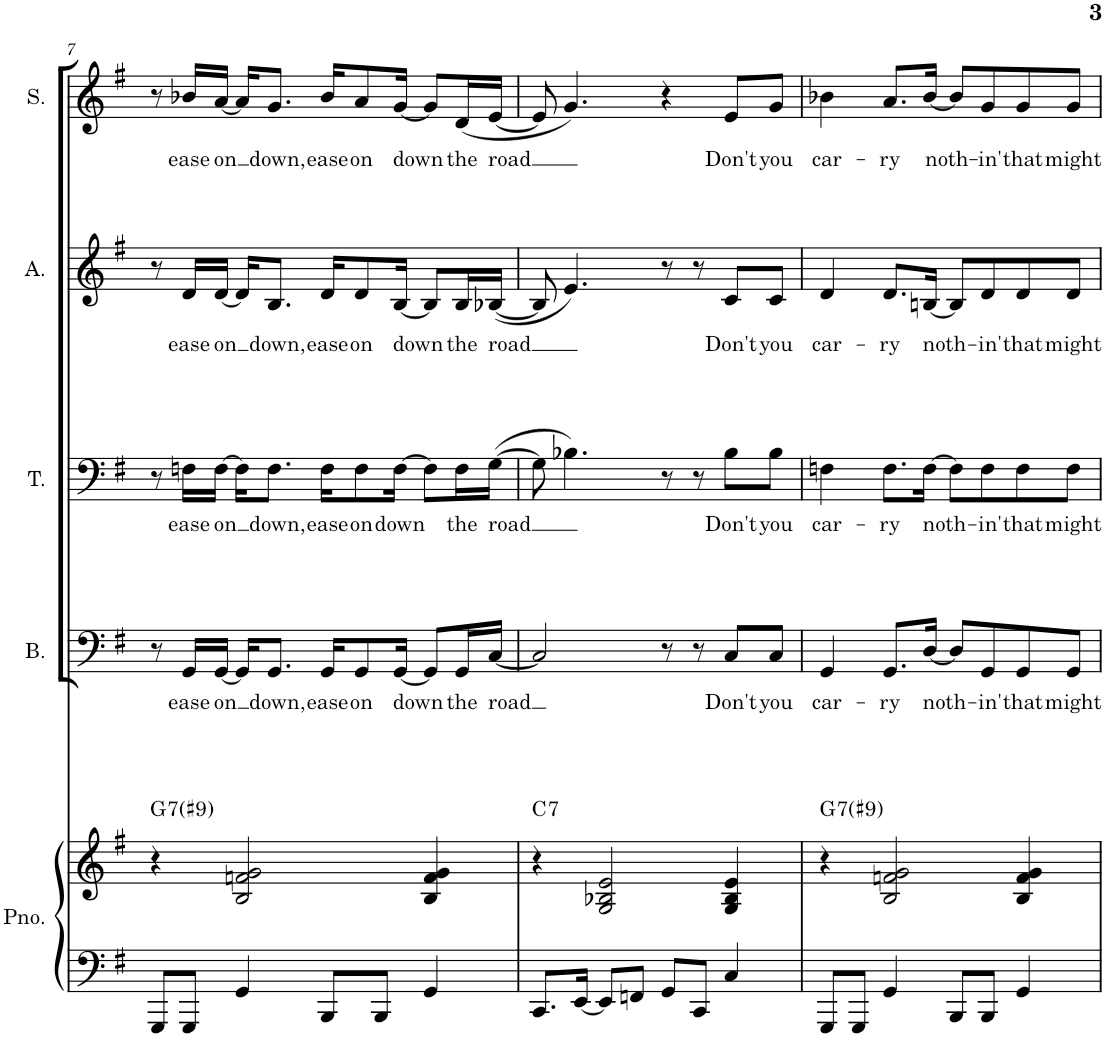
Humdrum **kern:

**kern	**kern	**harte	**kern	**text	**kern	**text	**kern	**text	**kern	**text
*part5	*part5	*part5	*part4	*part4	*part3	*part3	*part2	*part2	*part1	*part1
*staff6	*staff5	*	*staff4	*staff4	*staff3	*staff3	*staff2	*staff2	*staff1	*staff1
*I"Piano	*	*	*I"Bass	*	*I"Tenor	*	*I"Alto	*	*I"Soprano	*
*I'Pno.	*	*	*I'B.	*	*I'T.	*	*I'A.	*	*I'S.	*
!!LO:PB:g=z
*clefF4	*clefG2	*	*clefF4	*	*clefF4	*	*clefG2	*	*clefG2	*
*k[f#]	*k[f#]	*	*k[f#]	*	*k[f#]	*	*k[f#]	*	*k[f#]	*
*M4/4	*M4/4	*	*M4/4	*	*M4/4	*	*M4/4	*	*M4/4	*
=7	=7	=7	=7	=7	=7	=7	=7	=7	=7	=7
!	!	!LO:H:kt=7	!	!	!	!	!	!	!	!
8GGG/L	4r	G:7(#9)	8r	.	8r	.	8r	.	8r	.
!	!	!	!	!LO:LY:b	!	!LO:LY:b	!	!LO:LY:b	!	!LO:LY:b
8GGG/J	.	.	16GG/LL	ease	16Fn\LL	ease	16d/LL	ease	16b-X/LL	ease
!	!	!	!	!LO:LY:b	!	!LO:LY:b	!	!LO:LY:b	!	!LO:LY:b
.	.	.	[16GG/JJ	on	[16F\JJ	on	[16d/JJ	on	[16a/JJ	on
4GG/	2B/ 2fn/ 2g/	.	16GG/KL]	.	16F\KL]	.	16d/KL]	.	16a/KL]	.
!	!	!	!	!LO:LY:b	!	!LO:LY:b	!	!LO:LY:b	!	!LO:LY:b
.	.	.	8.GG/J	down,	8.F\J	down,	8.B/J	down,	8.g/J	down,
!	!	!	!	!LO:LY:b	!	!LO:LY:b	!	!LO:LY:b	!	!LO:LY:b
8BBB/L	.	.	16GG/KL	ease	16F\KL	ease	16d/KL	ease	16b-/KL	ease
!	!	!	!	!LO:LY:b	!	!LO:LY:b	!	!LO:LY:b	!	!LO:LY:b
.	.	.	8GG/	on	8F\	on	8d/	on	8a/	on
8BBB/J	.	.	.	.	.	.	.	.	.	.
!	!	!	!	!LO:LY:b	!	!LO:LY:b	!	!LO:LY:b	!	!LO:LY:b
.	.	.	[16GG/Jk	down	[16F\Jk	down	[16B/Jk	down	[16g/Jk	down
4GG/	4B/ 4f/ 4g/	.	8GG/L]	.	8F\L]	.	8B/L]	.	8g/L]	.
!	!	!	!	!LO:LY:b	!	!LO:LY:b	!	!LO:LY:b	!	!LO:LY:b
.	.	.	16GG/L	the	16F\L	the	16B/L	the	(16d/L	the
!	!	!	!	!LO:LY:b	!	!LO:LY:b	!	!LO:LY:b	!	!LO:LY:b
.	.	.	[16C/JJ	road	([16G\JJ	road	([16B-X/JJ	road	[16e/JJ	road
=8	=8	=8	=8	=8	=8	=8	=8	=8	=8	=8
!	!	!LO:H:kt=7	!	!	!	!	!	!	!	!
8.CC/L	4r	C:7	2C/]	.	8G\]	.	8B-/]	.	8e/]	.
.	.	.	.	.	4.B-X\)	.	4.e/)	.	4.g/)	.
[16EE/Jk	.	.	.	.	.	.	.	.	.	.
8EE/L]	2G/ 2B-X/ 2e/	.	.	.	.	.	.	.	.	.
8FFn/J	.	.	.	.	.	.	.	.	.	.
8GG/L	.	.	8r	.	8r	.	8r	.	4r	.
8CC/J	.	.	8r	.	8r	.	8r	.	.	.
!	!	!	!	!LO:LY:b	!	!LO:LY:b	!	!LO:LY:b	!	!LO:LY:b
4C/	4G/ 4B-/ 4e/	.	8C/L	Don't	8B-\L	Don't	8c/L	Don't	8e/L	Don't
!	!	!	!	!LO:LY:b	!	!LO:LY:b	!	!LO:LY:b	!	!LO:LY:b
.	.	.	8C/J	you	8B-\J	you	8c/J	you	8g/J	you
=9	=9	=9	=9	=9	=9	=9	=9	=9	=9	=9
!	!	!LO:H:kt=7	!	!LO:LY:b	!	!LO:LY:b	!	!LO:LY:b	!	!LO:LY:b
8GGG/L	4r	G:7(#9)	4GG/	car-	4Fn\	car-	4d/	car-	4b-X\	car-
8GGG/J	.	.	.	.	.	.	.	.	.	.
!	!	!	!	!LO:LY:b	!	!LO:LY:b	!	!LO:LY:b	!	!LO:LY:b
4GG/	2B/ 2fn/ 2g/	.	8.GG/L	-ry	8.F\L	-ry	8.d/L	-ry	8.a/L	-ry
!	!	!	!	!LO:LY:b	!	!LO:LY:b	!	!LO:LY:b	!	!LO:LY:b
.	.	.	[16D/Jk	noth-	[16F\Jk	noth-	[16Bn/Jk	noth-	[16b-/Jk	noth-
8BBB/L	.	.	8D/L]	.	8F\L]	.	8B/L]	.	8b-/L]	.
!	!	!	!	!LO:LY:b	!	!LO:LY:b	!	!LO:LY:b	!	!LO:LY:b
8BBB/J	.	.	8GG/	-in'	8F\	in'	8d/	-in'	8g/	-in'
!	!	!	!	!LO:LY:b	!	!LO:LY:b	!	!LO:LY:b	!	!LO:LY:b
4GG/	4B/ 4f/ 4g/	.	8GG/	that	8F\	that	8d/	that	8g/	that
!	!	!	!	!LO:LY:b	!	!LO:LY:b	!	!LO:LY:b	!	!LO:LY:b
.	.	.	8GG/J	might	8F\J	might	8d/J	might	8g/J	might
=	=	=	=	=	=	=	=	=	=	=
*-	*-	*-	*-	*-	*-	*-	*-	*-	*-	*-
